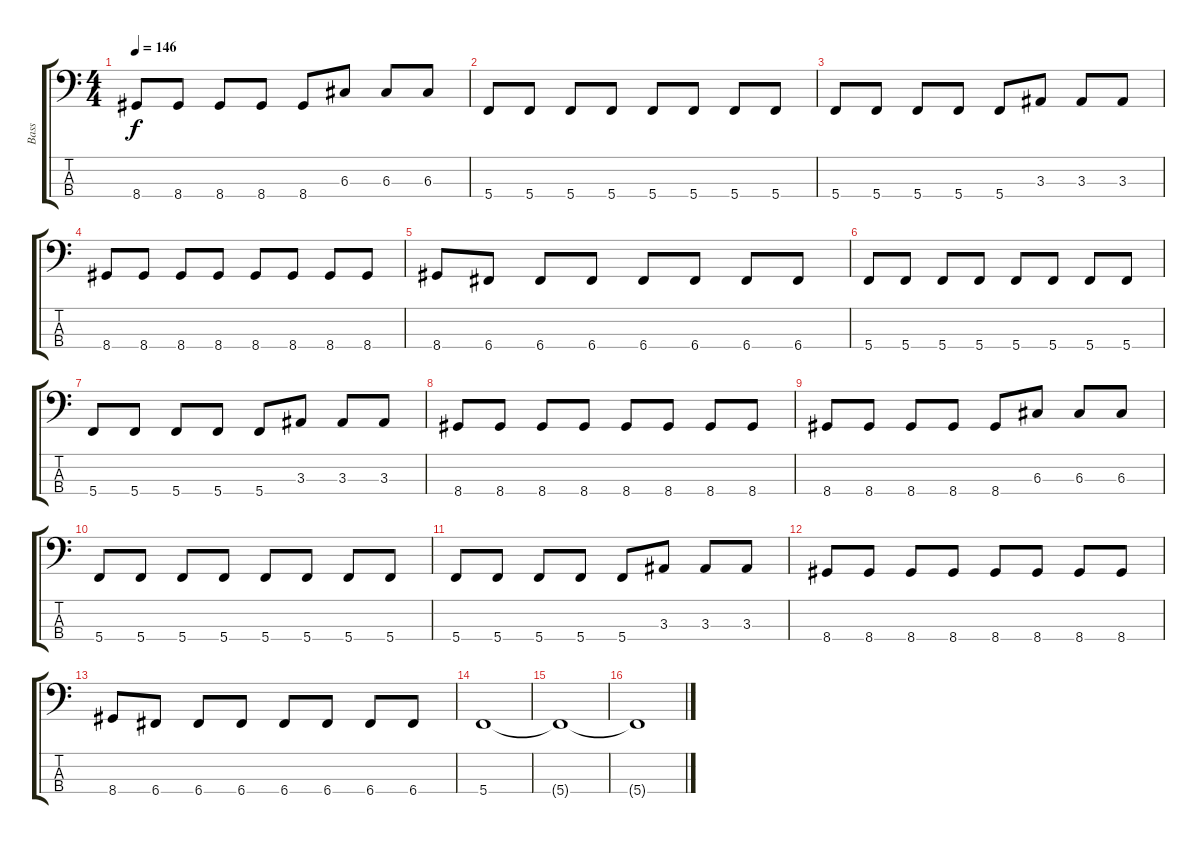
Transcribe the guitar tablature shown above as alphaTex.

\track ("Bass" "Bass") {instrument electricbasspick}
\staff {score tabs}
\tuning (F2 C2 G1 C1) {hide}
\ts (4 4)
\tempo 146
\clef f4
\ks c
8.4.8{dy f} 8.4.8 8.4.8 8.4.8 8.4.8 6.3.8 6.3.8 6.3.8 |
5.4.8 5.4.8 5.4.8 5.4.8 5.4.8 5.4.8 5.4.8 5.4.8 |
5.4.8 5.4.8 5.4.8 5.4.8 5.4.8 3.3.8 3.3.8 3.3.8 |
8.4.8 8.4.8 8.4.8 8.4.8 8.4.8 8.4.8 8.4.8 8.4.8 |
8.4.8 6.4.8 6.4.8 6.4.8 6.4.8 6.4.8 6.4.8 6.4.8 |
5.4.8 5.4.8 5.4.8 5.4.8 5.4.8 5.4.8 5.4.8 5.4.8 |
5.4.8 5.4.8 5.4.8 5.4.8 5.4.8 3.3.8 3.3.8 3.3.8 |
8.4.8 8.4.8 8.4.8 8.4.8 8.4.8 8.4.8 8.4.8 8.4.8 |
8.4.8 8.4.8 8.4.8 8.4.8 8.4.8 6.3.8 6.3.8 6.3.8 |
5.4.8 5.4.8 5.4.8 5.4.8 5.4.8 5.4.8 5.4.8 5.4.8 |
5.4.8 5.4.8 5.4.8 5.4.8 5.4.8 3.3.8 3.3.8 3.3.8 |
8.4.8 8.4.8 8.4.8 8.4.8 8.4.8 8.4.8 8.4.8 8.4.8 |
8.4.8 6.4.8 6.4.8 6.4.8 6.4.8 6.4.8 6.4.8 6.4.8 |
5.4.1 |
5.4{t}.1 |
5.4{t}.1
